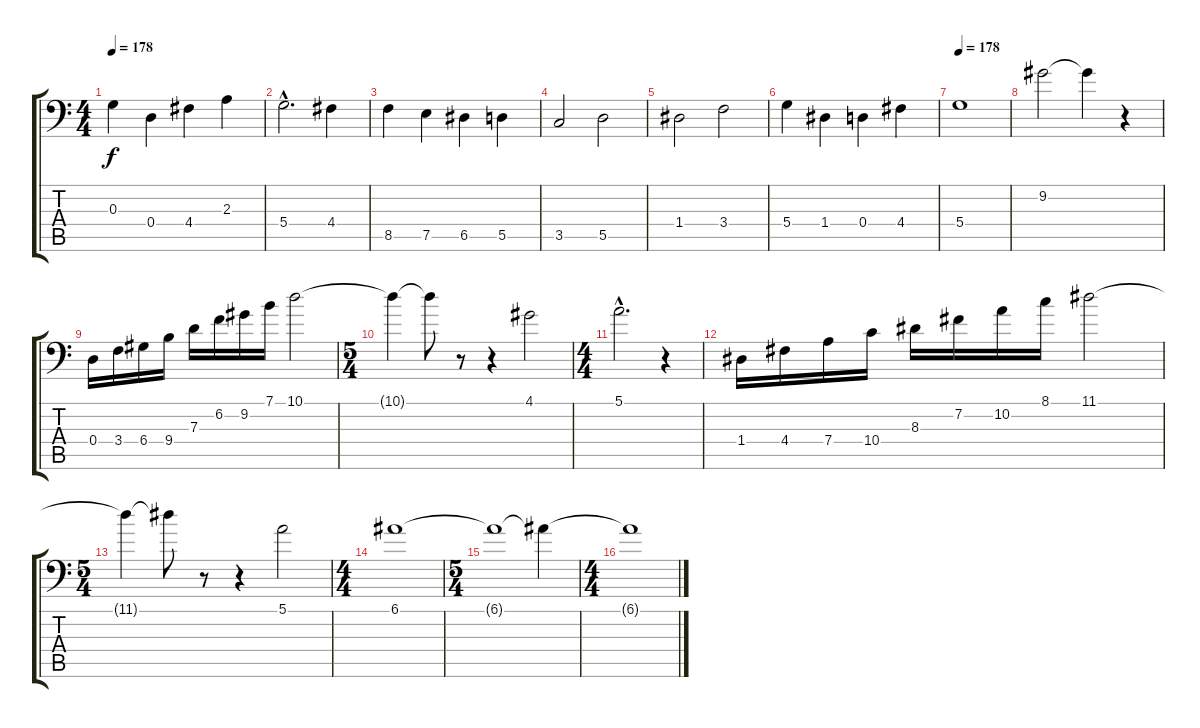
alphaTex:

\track "" {instrument churchorgan}
\staff {score tabs}
\tuning (E4 B3 G3 D3 A2 G1) {hide}
\ts (4 4)
\tempo 178
\clef f4
\ks c
0.3.4{dy f} 0.4.4 4.4.4 2.3.4 |
5.4{hac}.2{d} 4.4.4 |
8.5.4 7.5.4 6.5.4 5.5.4 |
3.5.2 5.5.2 |
1.4.2 3.4.2 |
5.4.4 1.4.4 0.4.4 4.4.4 |
\tempo 178
5.4.1 |
9.2.2 9.2{t}.4 r.4 |
0.4.16 3.4.16 6.4.16 9.4.16 7.3.16 6.2.16 9.2.16 7.1.16 10.1.2 |
\ts (5 4)
10.1{t}.4 10.1{t}.8 r.8 r.4 4.1.2 |
\ts (4 4)
5.1{hac}.2{d} r.4 |
1.4.16 4.4.16 7.4.16 10.4.16 8.3.16 7.2.16 10.2.16 8.1.16 11.1.2 |
\ts (5 4)
11.1{t}.4 11.1{t}.8 r.8 r.4 5.1.2 |
\ts (4 4)
6.1.1 |
\ts (5 4)
6.1{t}.1 6.1{t}.4 |
\ts (4 4)
6.1{t}.1
